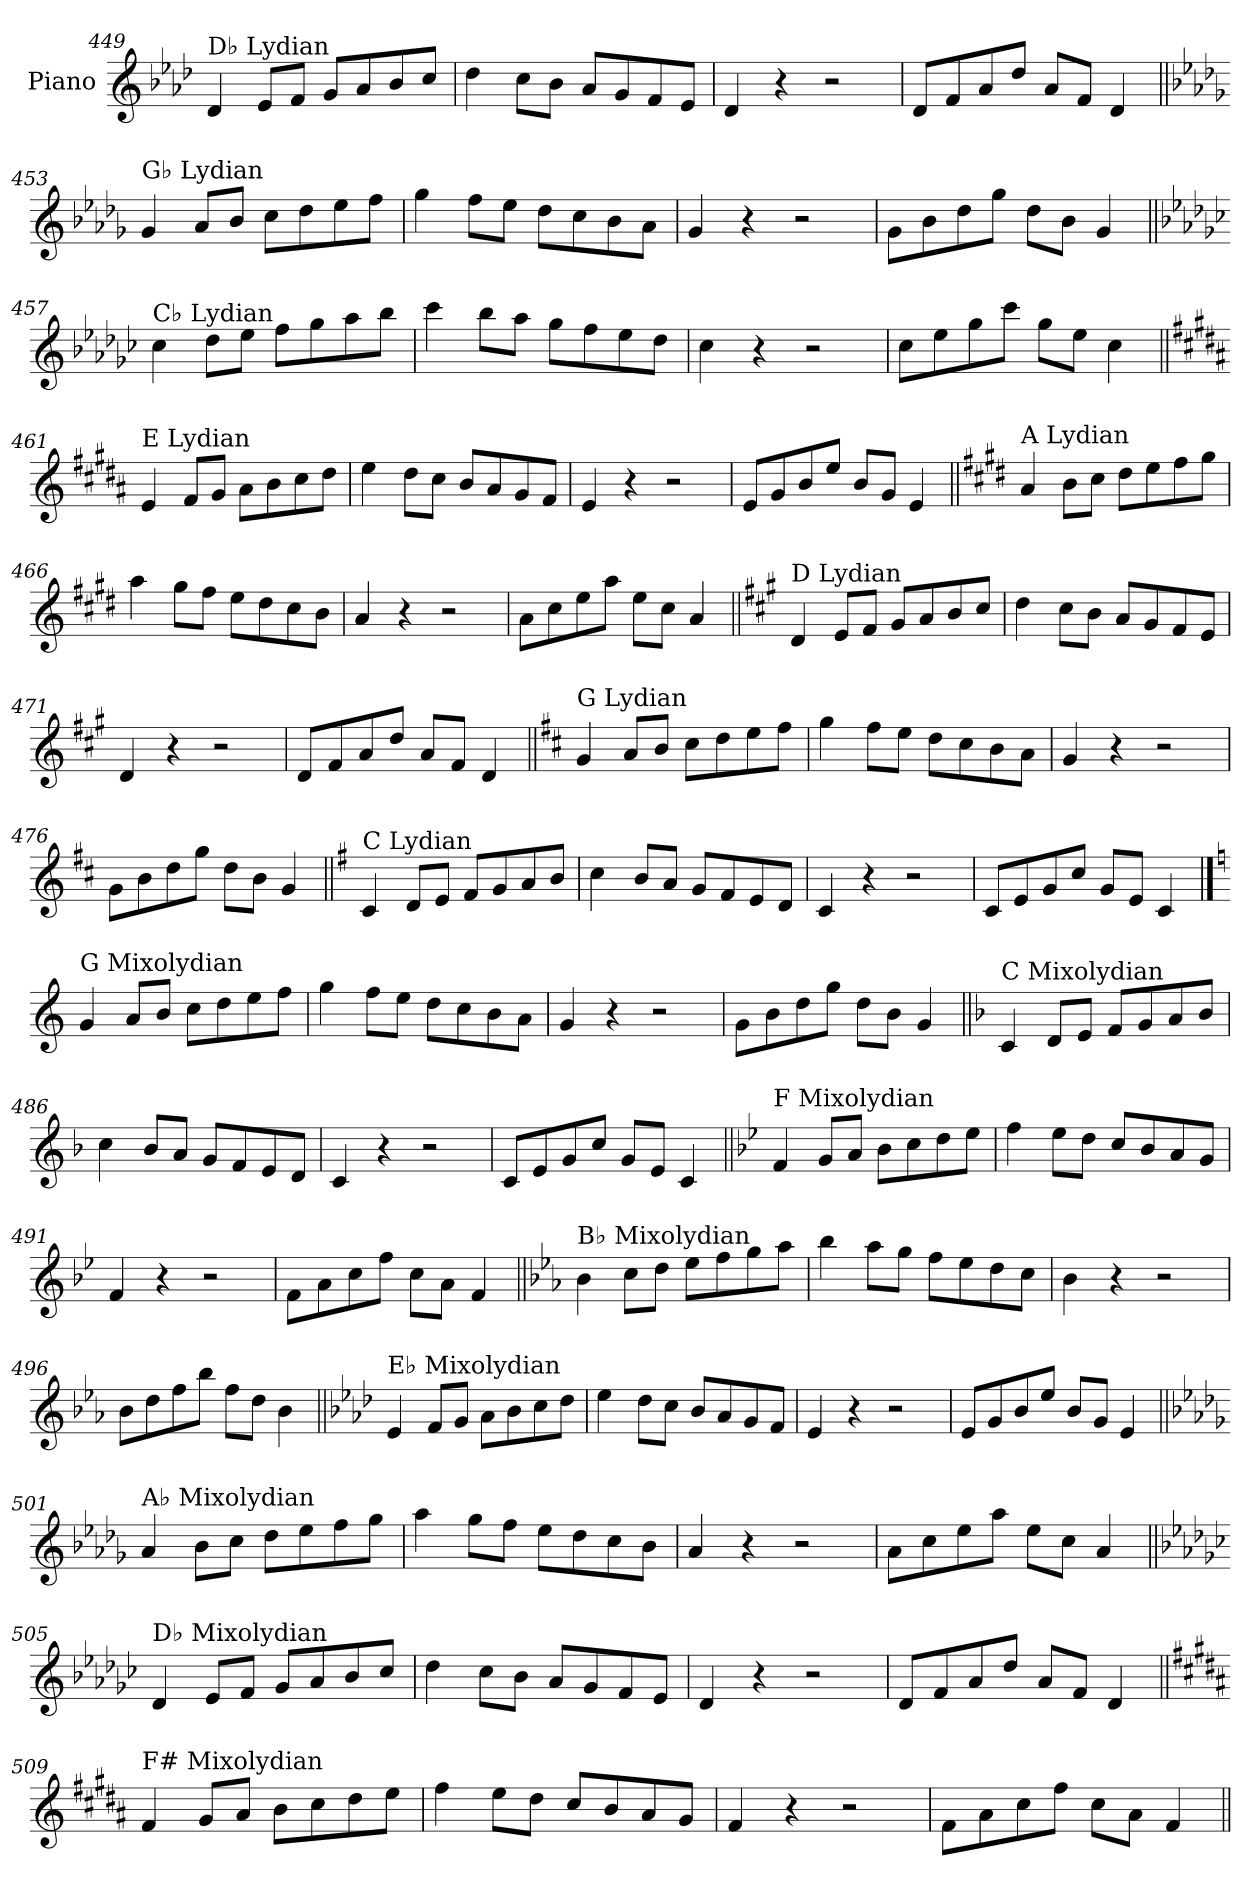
**kern
*part1
*staff1
*I"Piano
*I'Pno.
!!LO:LB:g=z
*clefG2
*k[b-e-a-d-]
=449
!LO:TX:a:t=D♭ Lydian
4d-/
8e-/L
8f/J
8g/L
8a-/
8b-/
8cc/J
=450
4dd-\
8cc\L
8b-\J
8a-/L
8g/
8f/
8e-/J
=451
4d-/
4r
2r
=452
8d-/L
8f/
8a-/
8dd-/J
8a-/L
8f/J
4d-/
!!LO:LB:g=z
=453||
*k[b-e-a-d-g-]
!LO:TX:a:t=G♭ Lydian
4g-/
8a-/L
8b-/J
8cc\L
8dd-\
8ee-\
8ff\J
=454
4gg-\
8ff\L
8ee-\J
8dd-\L
8cc\
8b-\
8a-\J
=455
4g-/
4r
2r
=456
8g-\L
8b-\
8dd-\
8gg-\J
8dd-\L
8b-\J
4g-/
!!LO:LB:g=z
=457||
*k[b-e-a-d-g-c-]
!LO:TX:a:t=C♭ Lydian
4cc-\
8dd-\L
8ee-\J
8ff\L
8gg-\
8aa-\
8bb-\J
=458
4ccc-\
8bb-\L
8aa-\J
8gg-\L
8ff\
8ee-\
8dd-\J
=459
4cc-\
4r
2r
=460
8cc-\L
8ee-\
8gg-\
8ccc-\J
8gg-\L
8ee-\J
4cc-\
!!LO:LB:g=z
=461||
*k[f#c#g#d#a#]
!LO:TX:a:t=E Lydian
4e/
8f#/L
8g#/J
8a#\L
8b\
8cc#\
8dd#\J
=462
4ee\
8dd#\L
8cc#\J
8b/L
8a#/
8g#/
8f#/J
=463
4e/
4r
2r
=464
8e/L
8g#/
8b/
8ee/J
8b/L
8g#/J
4e/
!!LO:LB:g=z
=465||
*k[f#c#g#d#]
!LO:TX:a:t=A Lydian
4a/
8b\L
8cc#\J
8dd#\L
8ee\
8ff#\
8gg#\J
=466
4aa\
8gg#\L
8ff#\J
8ee\L
8dd#\
8cc#\
8b\J
=467
4a/
4r
2r
=468
8a\L
8cc#\
8ee\
8aa\J
8ee\L
8cc#\J
4a/
!!LO:LB:g=z
=469||
*k[f#c#g#]
!LO:TX:a:t=D Lydian
4d/
8e/L
8f#/J
8g#/L
8a/
8b/
8cc#/J
=470
4dd\
8cc#\L
8b\J
8a/L
8g#/
8f#/
8e/J
=471
4d/
4r
2r
=472
8d/L
8f#/
8a/
8dd/J
8a/L
8f#/J
4d/
!!LO:LB:g=z
=473||
*k[f#c#]
!LO:TX:a:t=G Lydian
4g/
8a/L
8b/J
8cc#\L
8dd\
8ee\
8ff#\J
=474
4gg\
8ff#\L
8ee\J
8dd\L
8cc#\
8b\
8a\J
=475
4g/
4r
2r
=476
8g\L
8b\
8dd\
8gg\J
8dd\L
8b\J
4g/
!!LO:LB:g=z
=477||
*k[f#]
!LO:TX:a:t=C Lydian
4c/
8d/L
8e/J
8f#/L
8g/
8a/
8b/J
=478
4cc\
8b/L
8a/J
8g/L
8f#/
8e/
8d/J
=479
4c/
4r
2r
=480
8c/L
8e/
8g/
8cc/J
8g/L
8e/J
4c/
!!LO:PB:g=z
==481
*k[]
!LO:TX:a:t=G Mixolydian
4g/
8a/L
8b/J
8cc\L
8dd\
8ee\
8ff\J
=482
4gg\
8ff\L
8ee\J
8dd\L
8cc\
8b\
8a\J
=483
4g/
4r
2r
=484
8g\L
8b\
8dd\
8gg\J
8dd\L
8b\J
4g/
!!LO:LB:g=z
=485||
*k[b-]
!LO:TX:a:t=C Mixolydian
4c/
8d/L
8e/J
8f/L
8g/
8a/
8b-/J
=486
4cc\
8b-/L
8a/J
8g/L
8f/
8e/
8d/J
=487
4c/
4r
2r
=488
8c/L
8e/
8g/
8cc/J
8g/L
8e/J
4c/
!!LO:LB:g=z
=489||
*k[b-e-]
!LO:TX:a:t=F Mixolydian
4f/
8g/L
8a/J
8b-\L
8cc\
8dd\
8ee-\J
=490
4ff\
8ee-\L
8dd\J
8cc/L
8b-/
8a/
8g/J
=491
4f/
4r
2r
=492
8f\L
8a\
8cc\
8ff\J
8cc\L
8a\J
4f/
!!LO:LB:g=z
=493||
*k[b-e-a-]
!LO:TX:a:t=B♭ Mixolydian
4b-\
8cc\L
8dd\J
8ee-\L
8ff\
8gg\
8aa-\J
=494
4bb-\
8aa-\L
8gg\J
8ff\L
8ee-\
8dd\
8cc\J
=495
4b-\
4r
2r
=496
8b-\L
8dd\
8ff\
8bb-\J
8ff\L
8dd\J
4b-\
!!LO:LB:g=z
=497||
*k[b-e-a-d-]
!LO:TX:a:t=E♭ Mixolydian
4e-/
8f/L
8g/J
8a-\L
8b-\
8cc\
8dd-\J
=498
4ee-\
8dd-\L
8cc\J
8b-/L
8a-/
8g/
8f/J
=499
4e-/
4r
2r
=500
8e-/L
8g/
8b-/
8ee-/J
8b-/L
8g/J
4e-/
!!LO:LB:g=z
=501||
*k[b-e-a-d-g-]
!LO:TX:a:t=A♭ Mixolydian
4a-/
8b-\L
8cc\J
8dd-\L
8ee-\
8ff\
8gg-\J
=502
4aa-\
8gg-\L
8ff\J
8ee-\L
8dd-\
8cc\
8b-\J
=503
4a-/
4r
2r
=504
8a-\L
8cc\
8ee-\
8aa-\J
8ee-\L
8cc\J
4a-/
!!LO:LB:g=z
=505||
*k[b-e-a-d-g-c-]
!LO:TX:a:t=D♭ Mixolydian
4d-/
8e-/L
8f/J
8g-/L
8a-/
8b-/
8cc-/J
=506
4dd-\
8cc-\L
8b-\J
8a-/L
8g-/
8f/
8e-/J
=507
4d-/
4r
2r
=508
8d-/L
8f/
8a-/
8dd-/J
8a-/L
8f/J
4d-/
!!LO:LB:g=z
=509||
*k[f#c#g#d#a#]
!LO:TX:a:t=F# Mixolydian
4f#/
8g#/L
8a#/J
8b\L
8cc#\
8dd#\
8ee\J
=510
4ff#\
8ee\L
8dd#\J
8cc#/L
8b/
8a#/
8g#/J
=511
4f#/
4r
2r
=512
8f#\L
8a#\
8cc#\
8ff#\J
8cc#\L
8a#\J
4f#/
=||
*-
